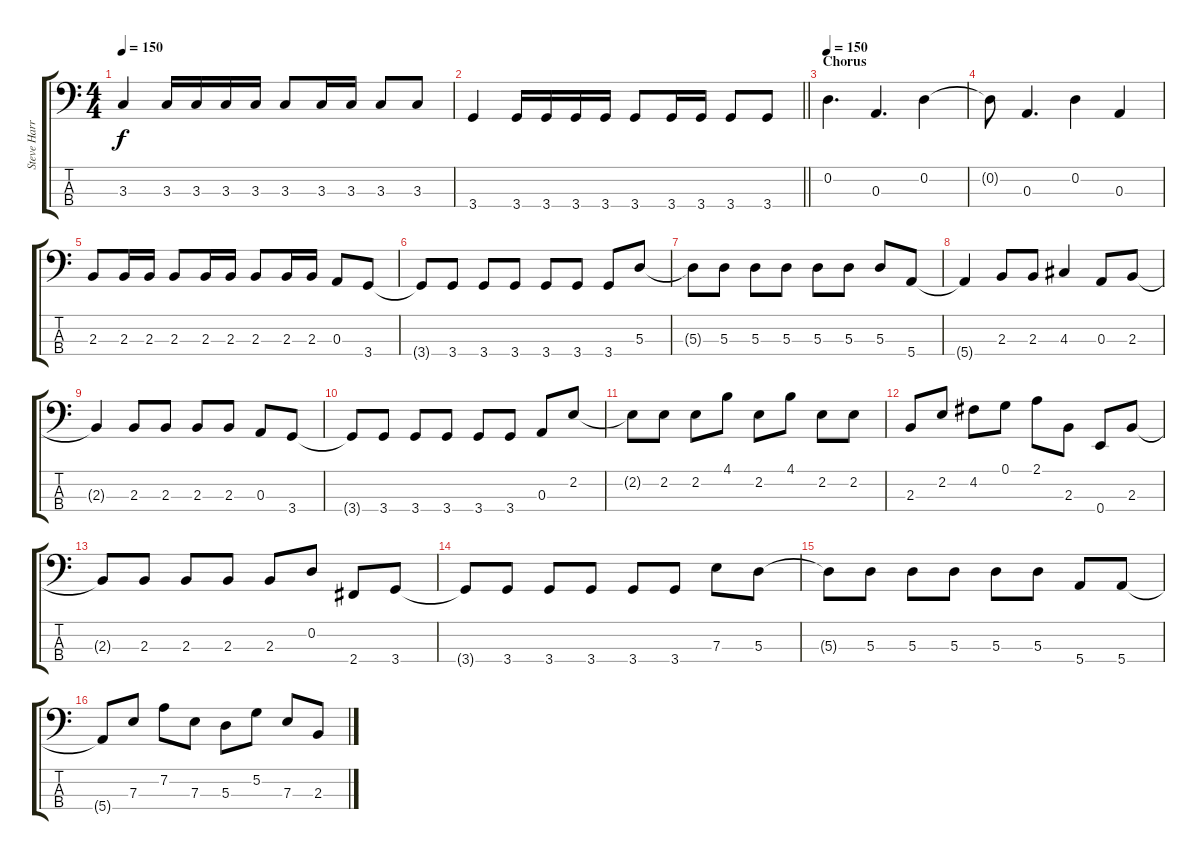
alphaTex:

\track ("Steve Harris" "Steve Harr") {instrument electricbasspick}
\staff {score tabs}
\tuning (G2 D2 A1 E1) {hide}
\ts (4 4)
\tempo 150
\clef f4
\ks c
3.3.4{dy f} 3.3.16 3.3.16 3.3.16 3.3.16 3.3.8 3.3.16 3.3.16 3.3.8 3.3.8 |
\barLineRight lightlight
3.4.4 3.4.16 3.4.16 3.4.16 3.4.16 3.4.8 3.4.16 3.4.16 3.4.8 3.4.8 |
\section ("" "Chorus")
\tempo 150
0.2.4{d} 0.3.4{d} 0.2.4 |
0.2{t}.8 0.3.4{d} 0.2.4 0.3.4 |
2.3.8 2.3.16 2.3.16 2.3.8 2.3.16 2.3.16 2.3.8 2.3.16 2.3.16 0.3.8 3.4.8 |
3.4{t}.8 3.4.8 3.4.8 3.4.8 3.4.8 3.4.8 3.4.8 5.3.8 |
5.3{t}.8 5.3.8 5.3.8 5.3.8 5.3.8 5.3.8 5.3.8 5.4.8 |
5.4{t}.4 2.3.8 2.3.8 4.3.4 0.3.8 2.3.8 |
2.3{t}.4 2.3.8 2.3.8 2.3.8 2.3.8 0.3.8 3.4.8 |
3.4{t}.8 3.4.8 3.4.8 3.4.8 3.4.8 3.4.8 0.3.8 2.2.8 |
2.2{t}.8 2.2.8 2.2.8 4.1.8 2.2.8 4.1.8 2.2.8 2.2.8 |
2.3.8 2.2.8 4.2.8 0.1.8 2.1.8 2.3.8 0.4.8 2.3.8 |
2.3{t}.8 2.3.8 2.3.8 2.3.8 2.3.8 0.2.8 2.4.8 3.4.8 |
3.4{t}.8 3.4.8 3.4.8 3.4.8 3.4.8 3.4.8 7.3.8 5.3.8 |
5.3{t}.8 5.3.8 5.3.8 5.3.8 5.3.8 5.3.8 5.4.8 5.4.8 |
5.4{t}.8 7.3.8 7.2.8 7.3.8 5.3.8 5.2.8 7.3.8 2.3.8
